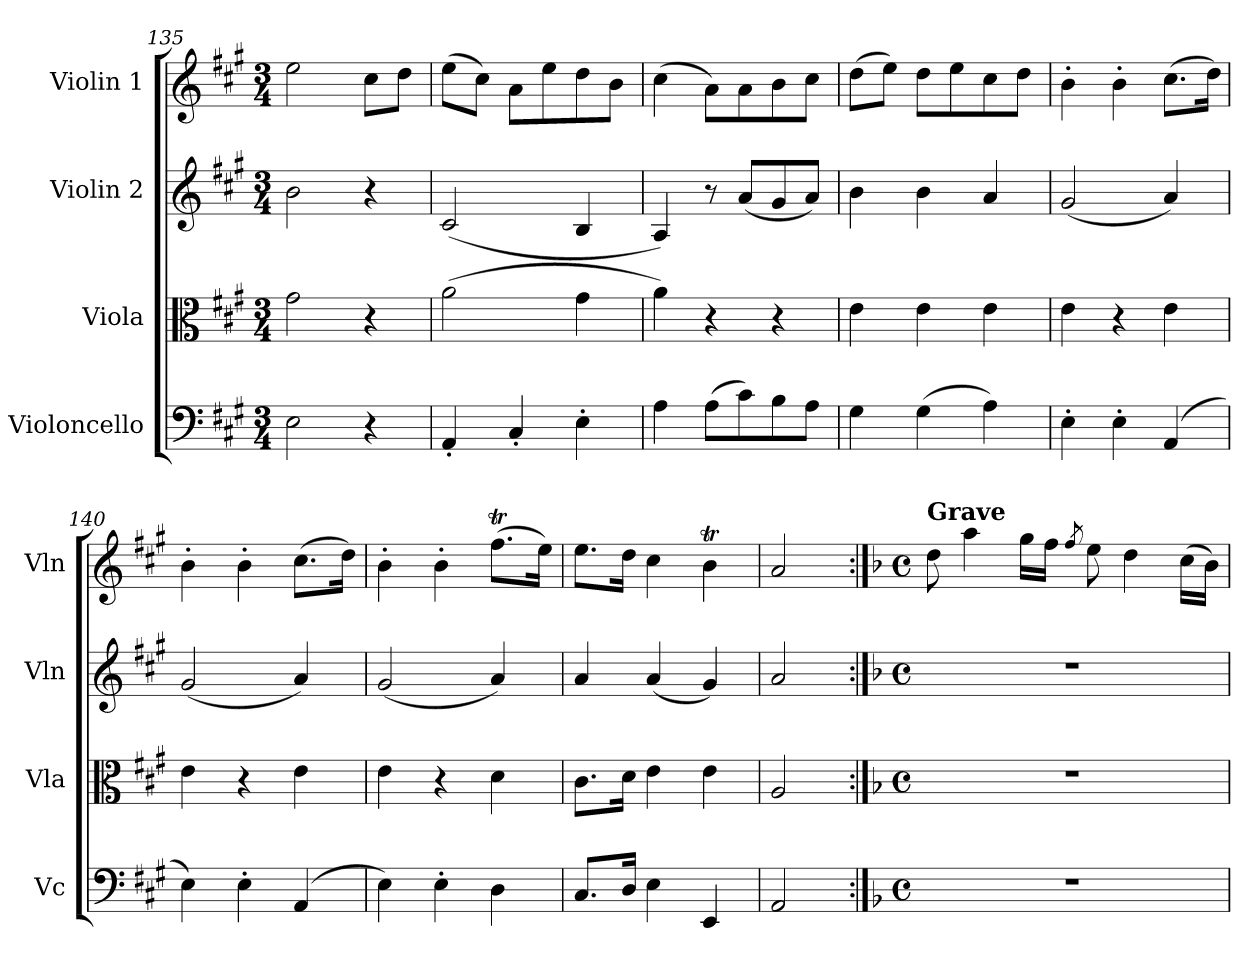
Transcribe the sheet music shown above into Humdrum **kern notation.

**kern	**kern	**kern	**kern	**dynam
*part4	*part3	*part2	*part1	*part1
*staff4	*staff3	*staff2	*staff1	*staff1
*I"Violoncello	*I"Viola	*I"Violin 2	*I"Violin 1	*
*I'Vc	*I'Vla	*I'Vln	*I'Vln	*
*clefF4	*clefC3	*clefG2	*clefG2	*
*k[f#c#g#]	*k[f#c#g#]	*k[f#c#g#]	*k[f#c#g#]	*
*M3/4	*M3/4	*M3/4	*M3/4	*
=135	=135	=135	=135	=135
2E\	2g#\	2b\	2ee\	.
4r	4r	4r	8cc#\L	.
.	.	.	8dd\J	.
=136	=136	=136	=136	=136
4AA'/	(>2a\	(<2c#/	(>8ee\L	.
.	.	.	8cc#\J)	.
4C#'/	.	.	8a\L	.
.	.	.	8ee\	.
4E'\	4g#\	4B/	8dd\	.
.	.	.	8b\J	.
=137	=137	=137	=137	=137
4A\	4a\)	4A/)	(>4cc#\	.
(>8A\L	4r	8r	8a\L)	.
8c#\)	.	(<8a/L	8a\	.
8B\	4r	8g#/	8b\	.
8A\J	.	8a/J)	8cc#\J	.
=138	=138	=138	=138	=138
4G#\	4e\	4b\	(>8dd\L	.
.	.	.	8ee\J)	.
(>4G#\	4e\	4b\	8dd\L	.
.	.	.	8ee\	.
4A\)	4e\	4a/	8cc#\	.
.	.	.	8dd\J	.
=139	=139	=139	=139	=139
4E'\	4e\	(<2g#/	4b'\	.
4E'\	4r	.	4b'\	.
(>4AA/	4e\	4a/)	(>8.cc#\L	.
.	.	.	16dd\Jk)	.
=140	=140	=140	=140	=140
4E\)	4e\	(<2g#/	4b'\	.
4E'\	4r	.	4b'\	.
(>4AA/	4e\	4a/)	(>8.cc#\L	.
.	.	.	16dd\Jk)	.
=141	=141	=141	=141	=141
4E\)	4e\	(<2g#/	4b'\	.
4E'\	4r	.	4b'\	.
4D\	4d\	4a/)	(>8.ff#T\L	.
.	.	.	16ee\Jk)	.
=142	=142	=142	=142	=142
8.C#/L	8.c#\L	4a/	8.ee\L	.
16D/Jk	16d\Jk	.	16dd\Jk	.
4E\	4e\	(<4a/	4cc#\	.
4EE/	4e\	4g#/)	4bT\	.
=143	=143	=143	=143	=143
2AA/	2A/	2a/	2a/	.
!!LO:PB:g=z
=144:|!	=144:|!	=144:|!	=144:|!	=144:|!
*k[b-]	*k[b-]	*k[b-]	*k[b-]	*
*M4/4	*M4/4	*M4/4	*M4/4	*
*met(c)	*met(c)	*met(c)	*met(c)	*
!	!	!	!LO:TX:a:B:t=Grave	!
!	!	!	!	!LO:DY:b
1r	1r	1r	8dd\	other-dynamics
.	.	.	4aa\	.
.	.	.	16gg\LL	.
.	.	.	16ff\JJ	.
.	.	.	8qff/	.
.	.	.	8ee\	.
.	.	.	4dd\	.
.	.	.	(>16cc\LL	.
.	.	.	16b-\JJ)	.
=	=	=	=	=
*-	*-	*-	*-	*-
